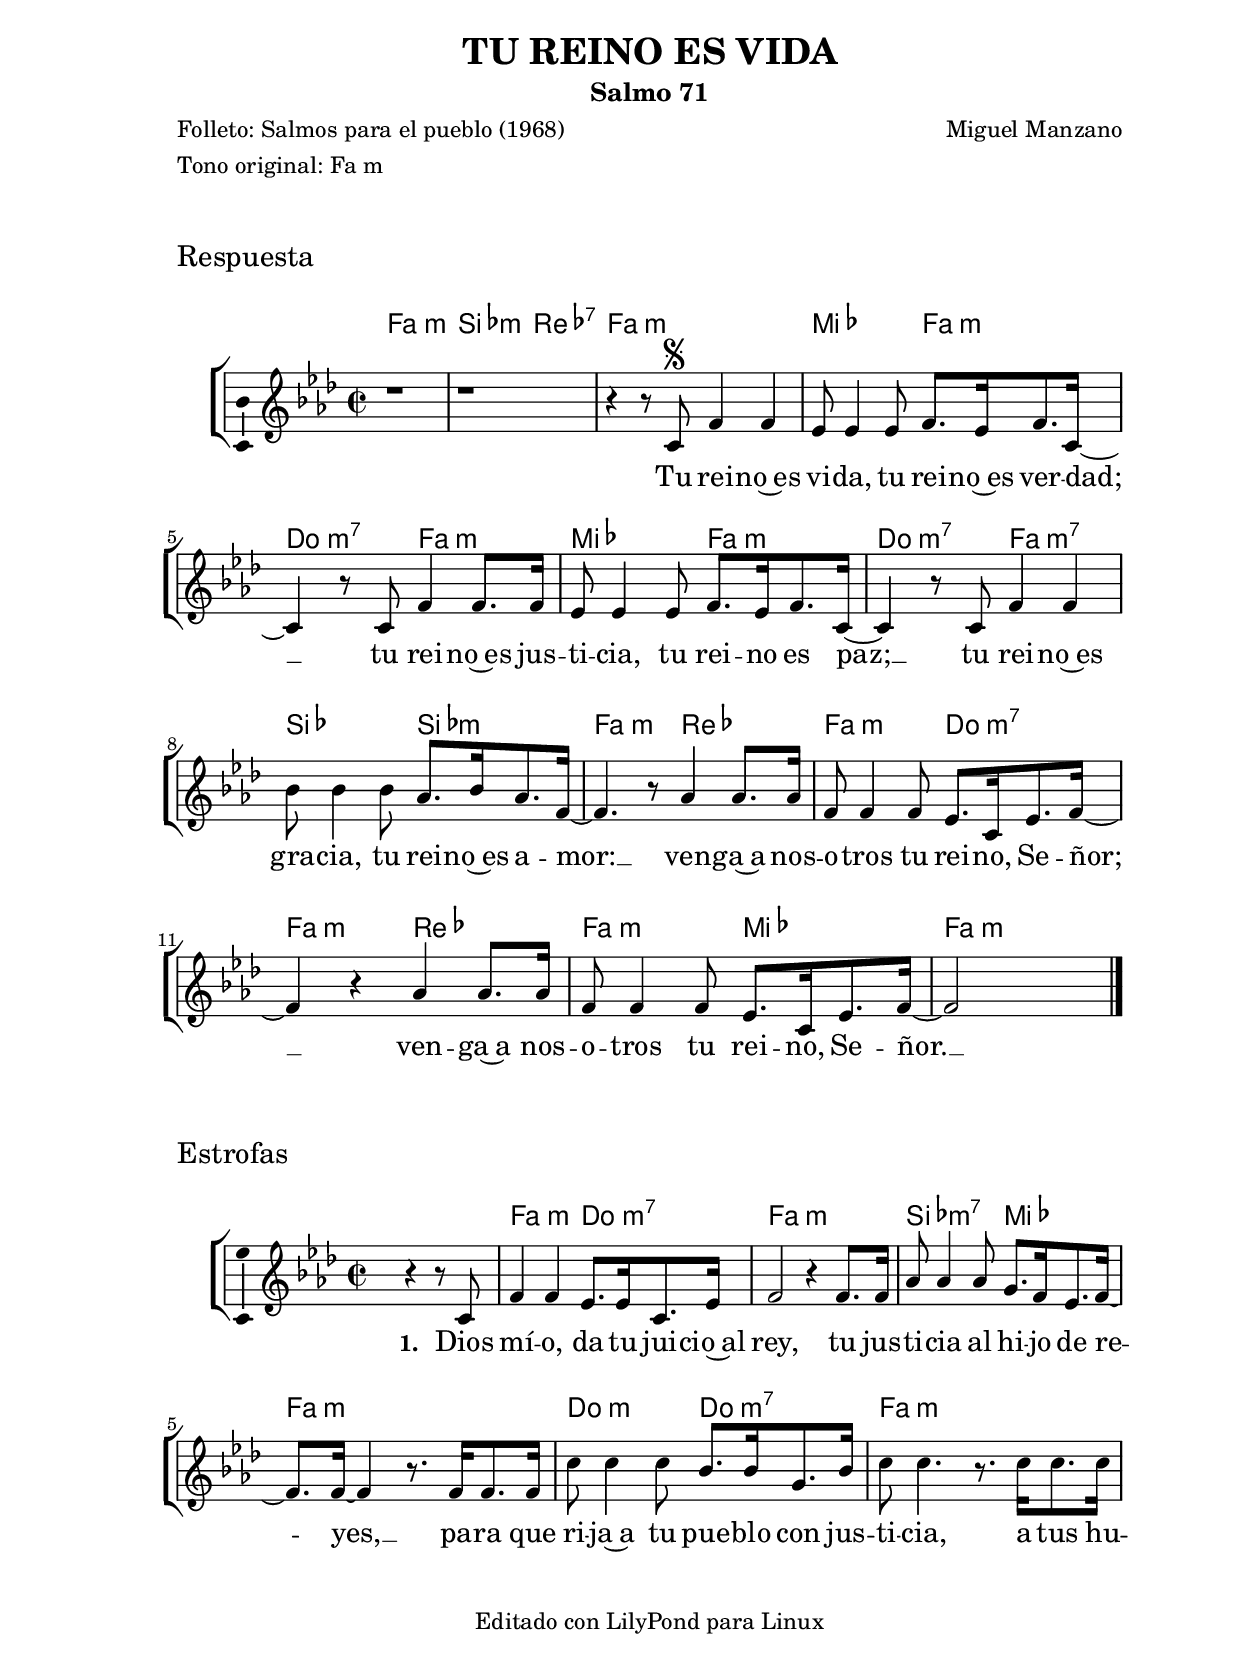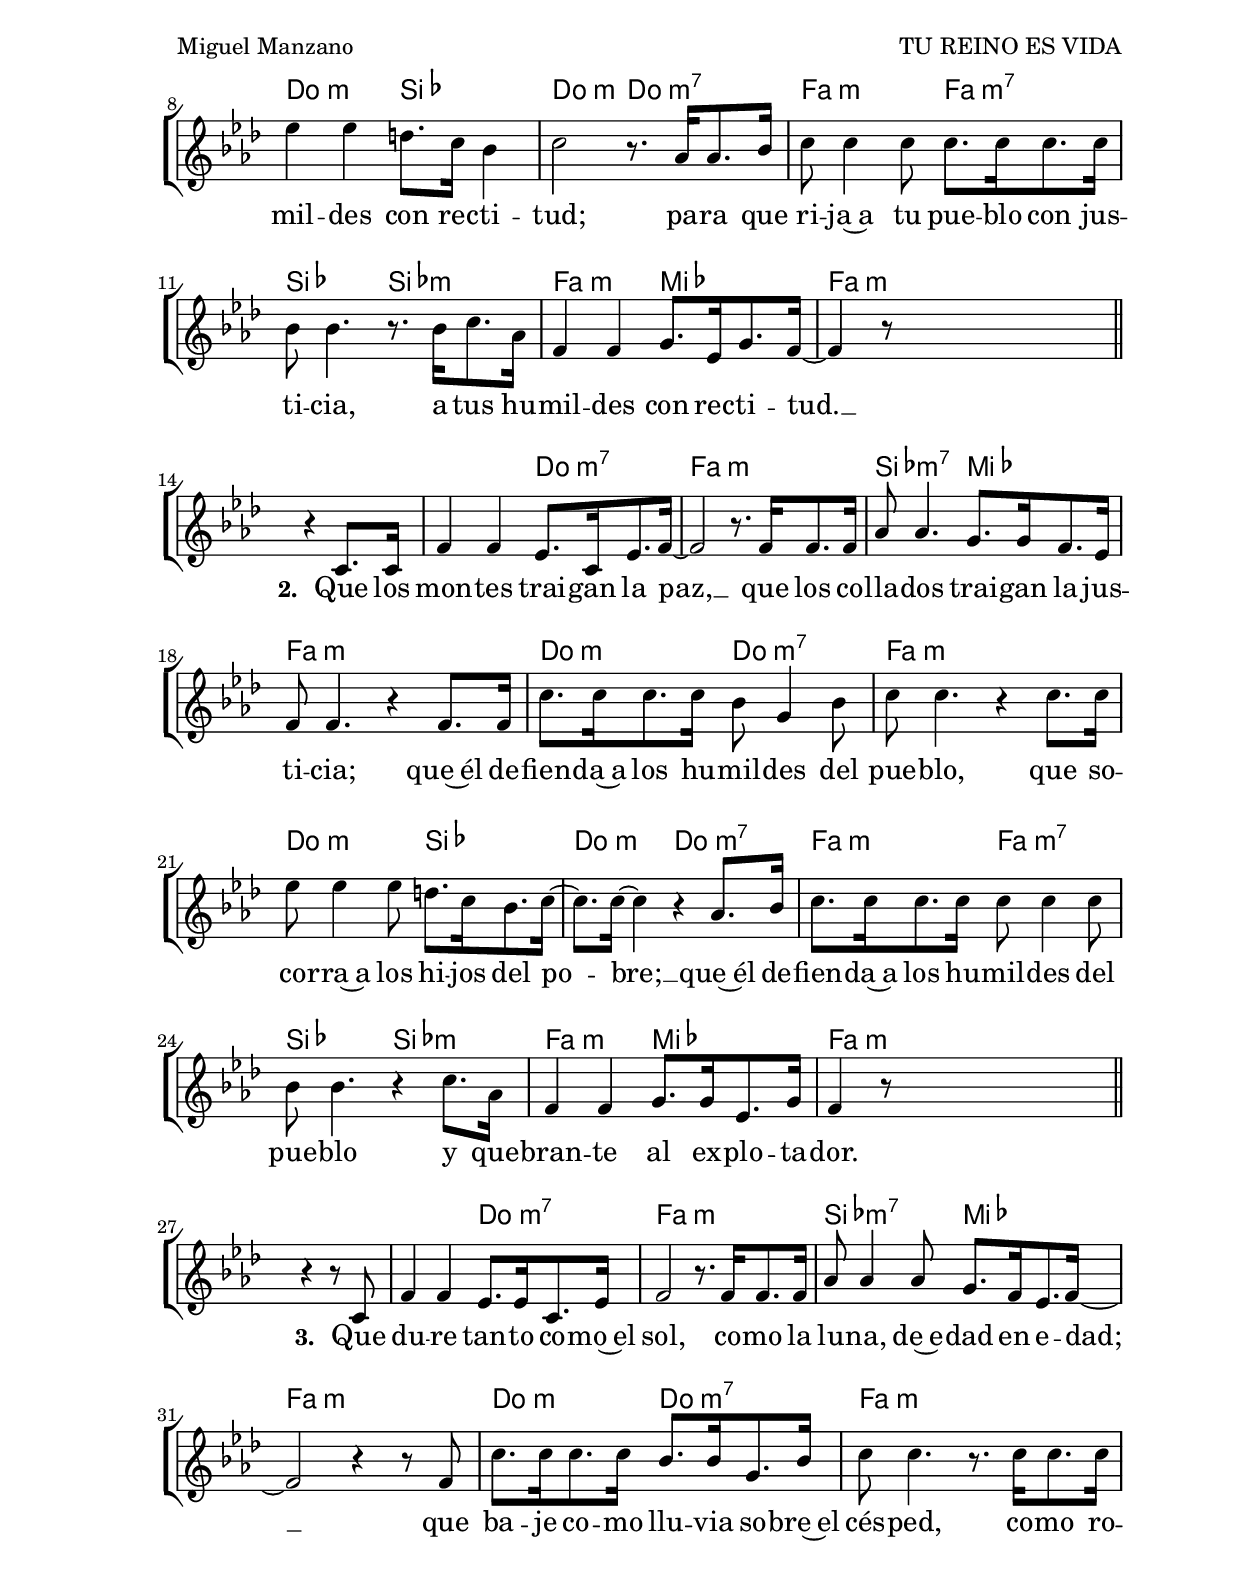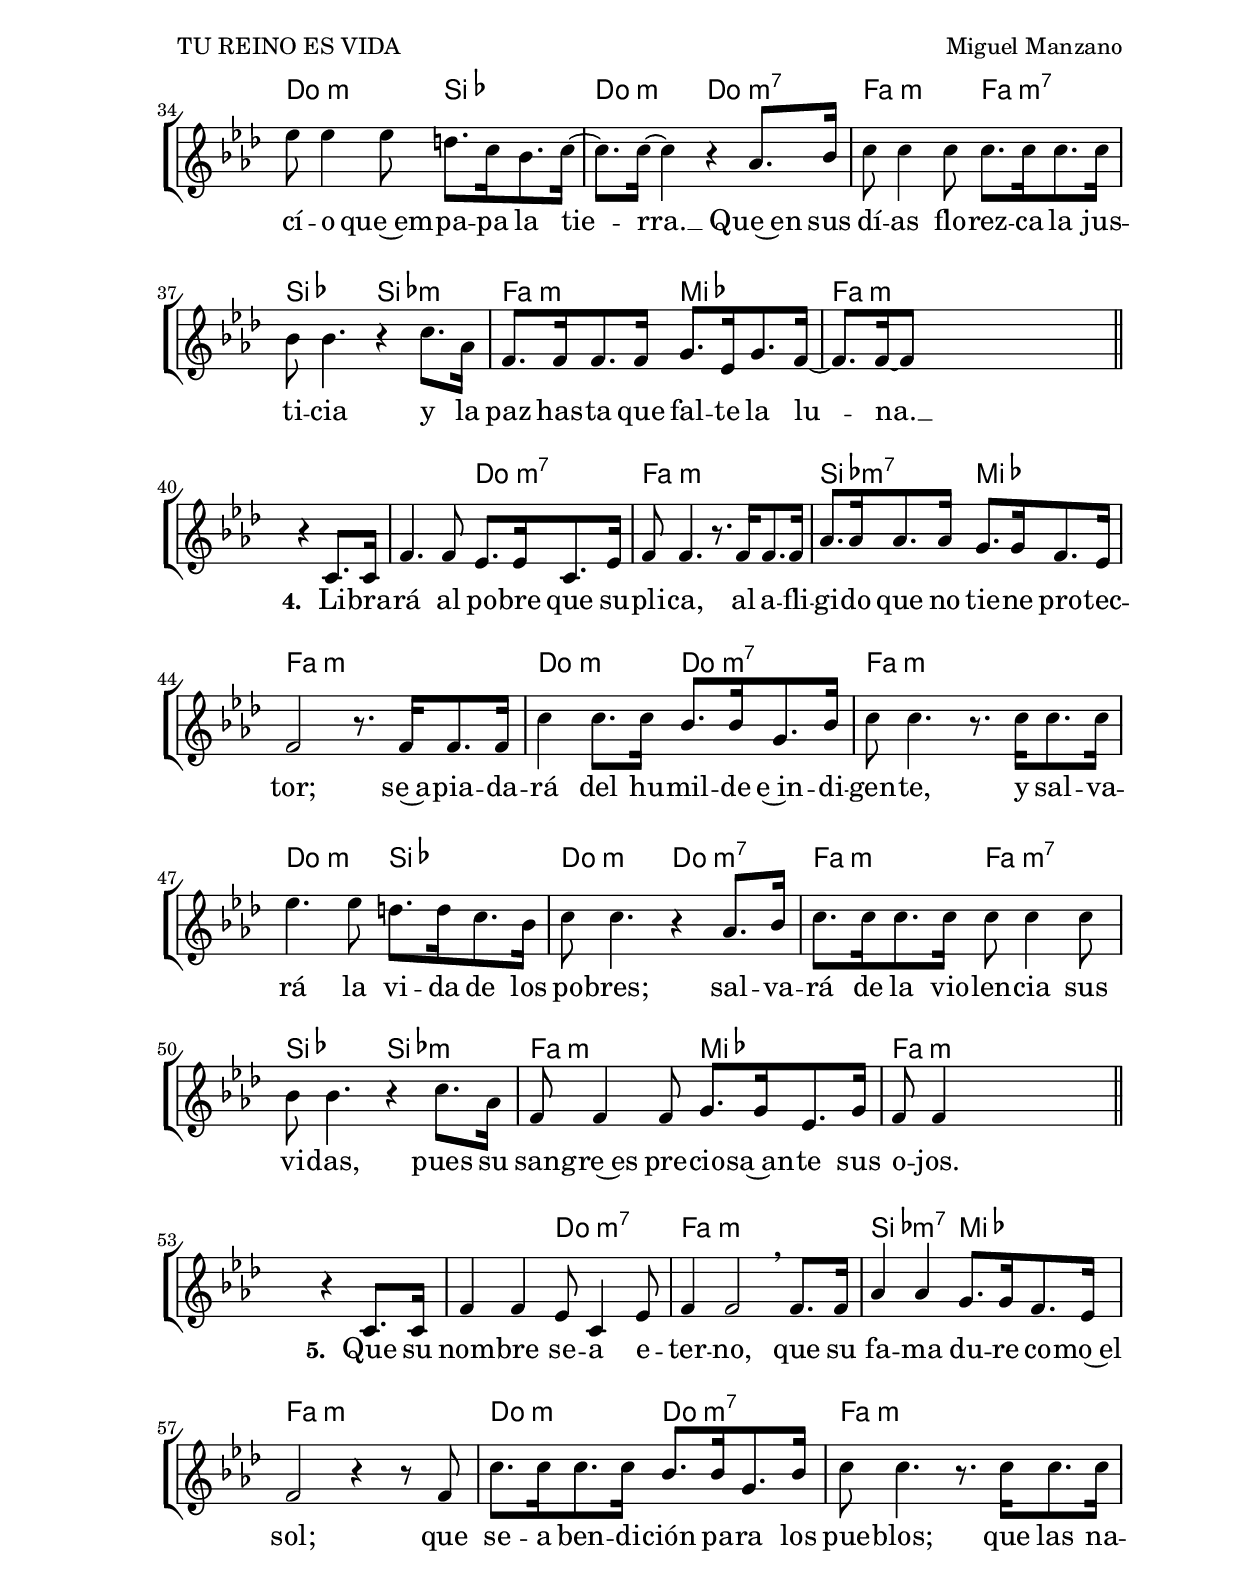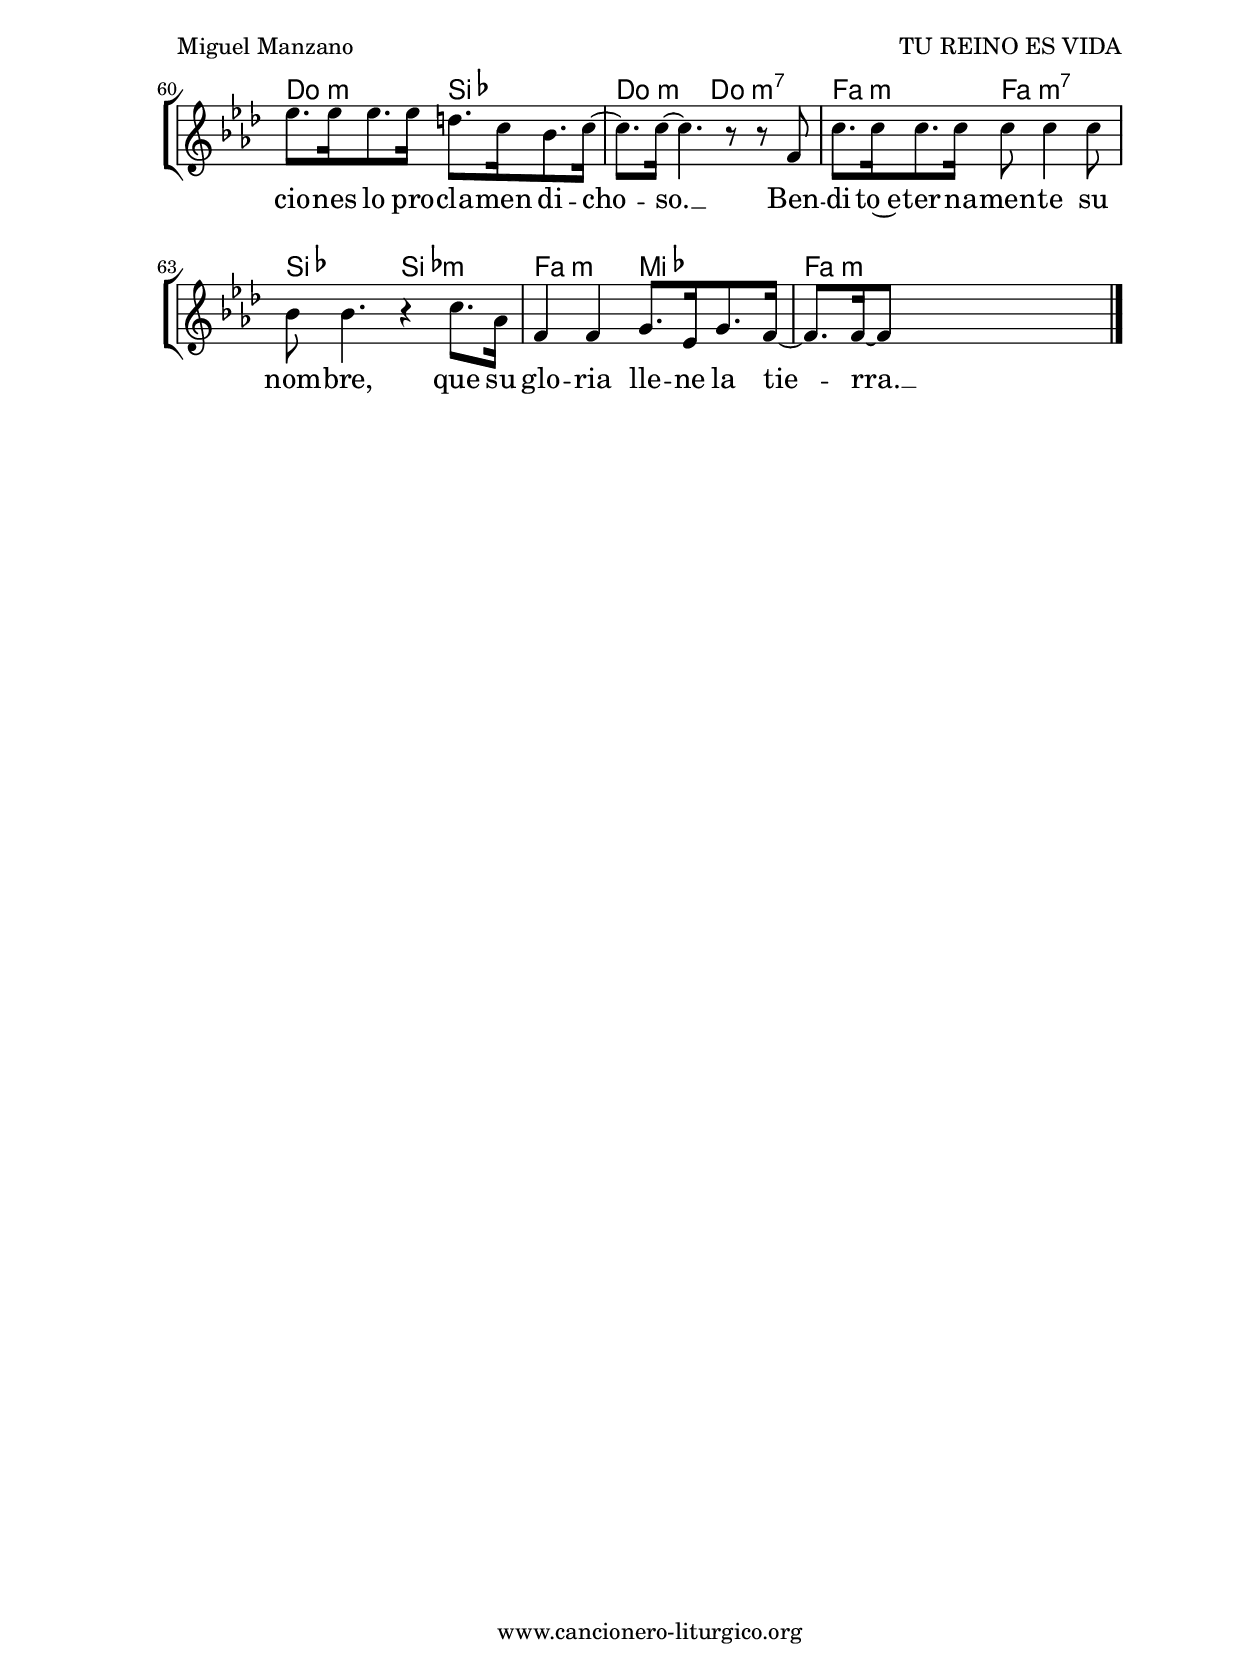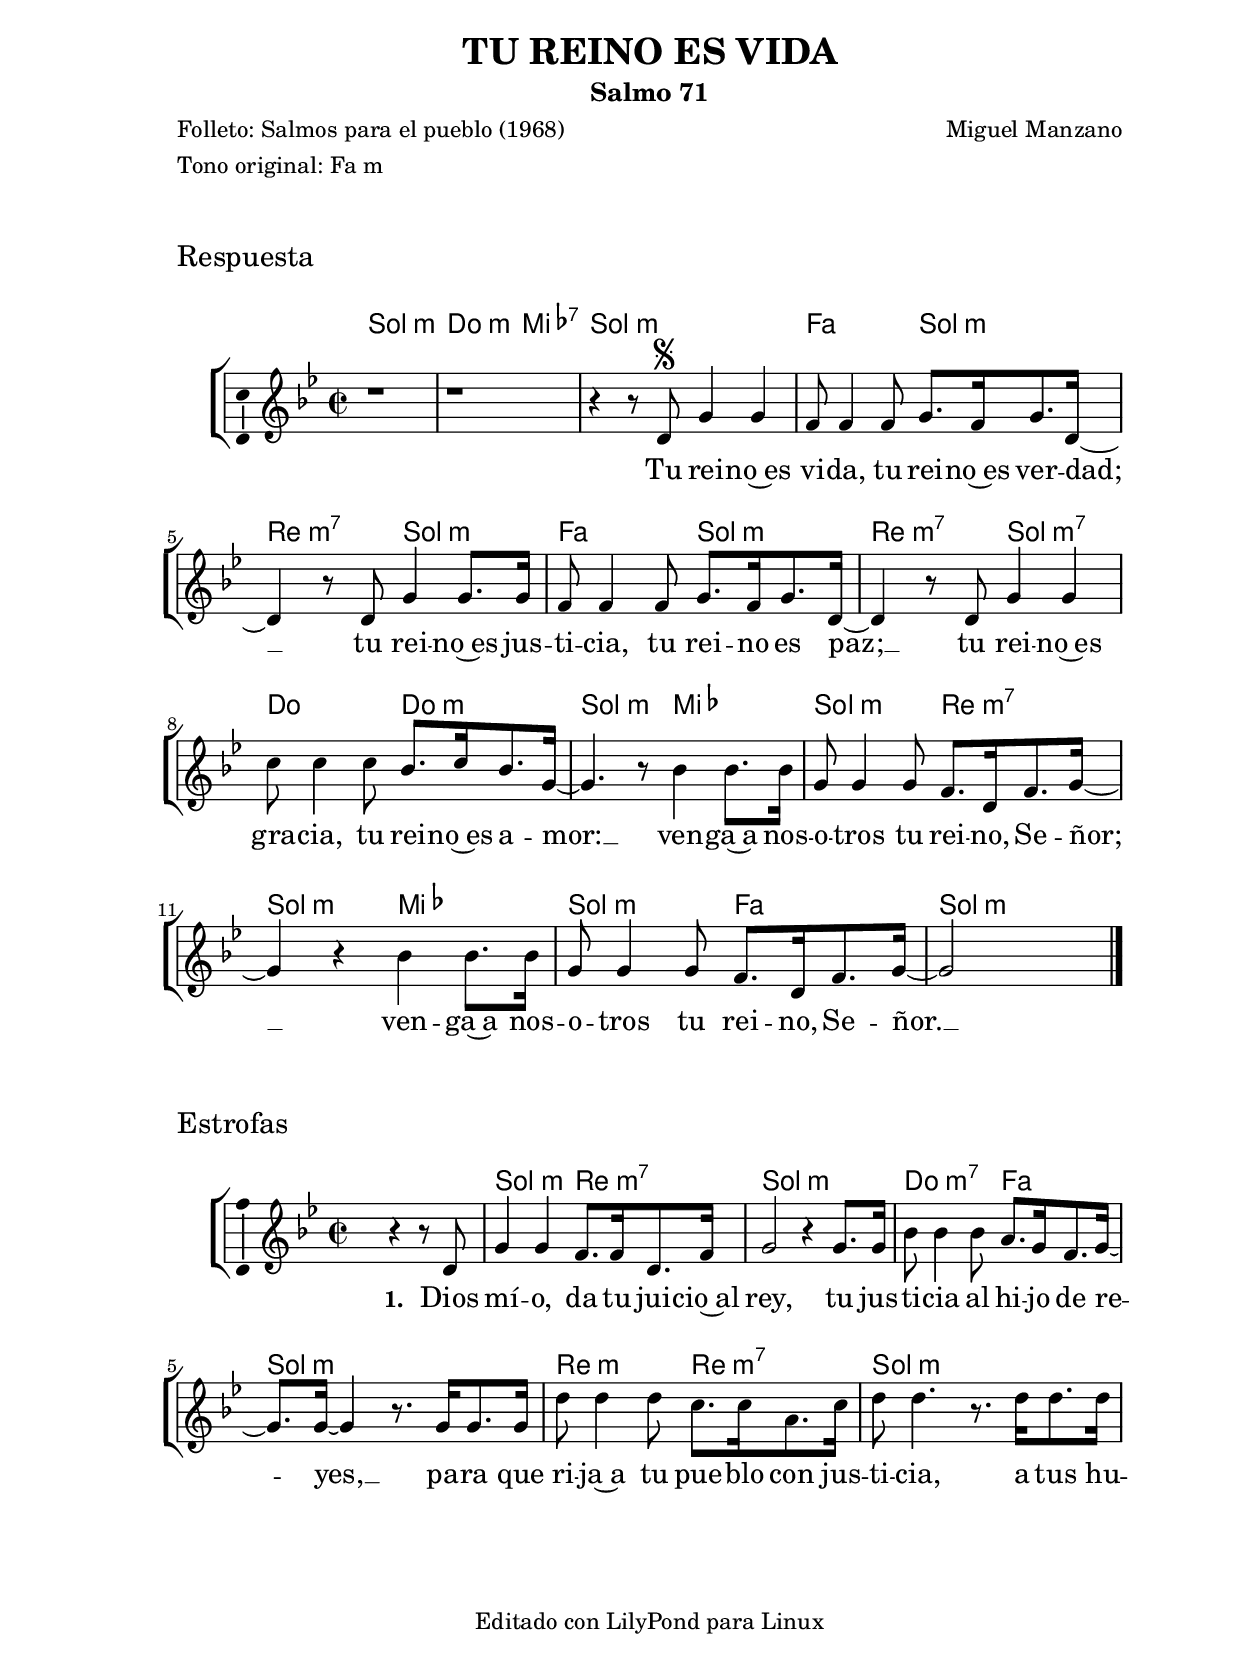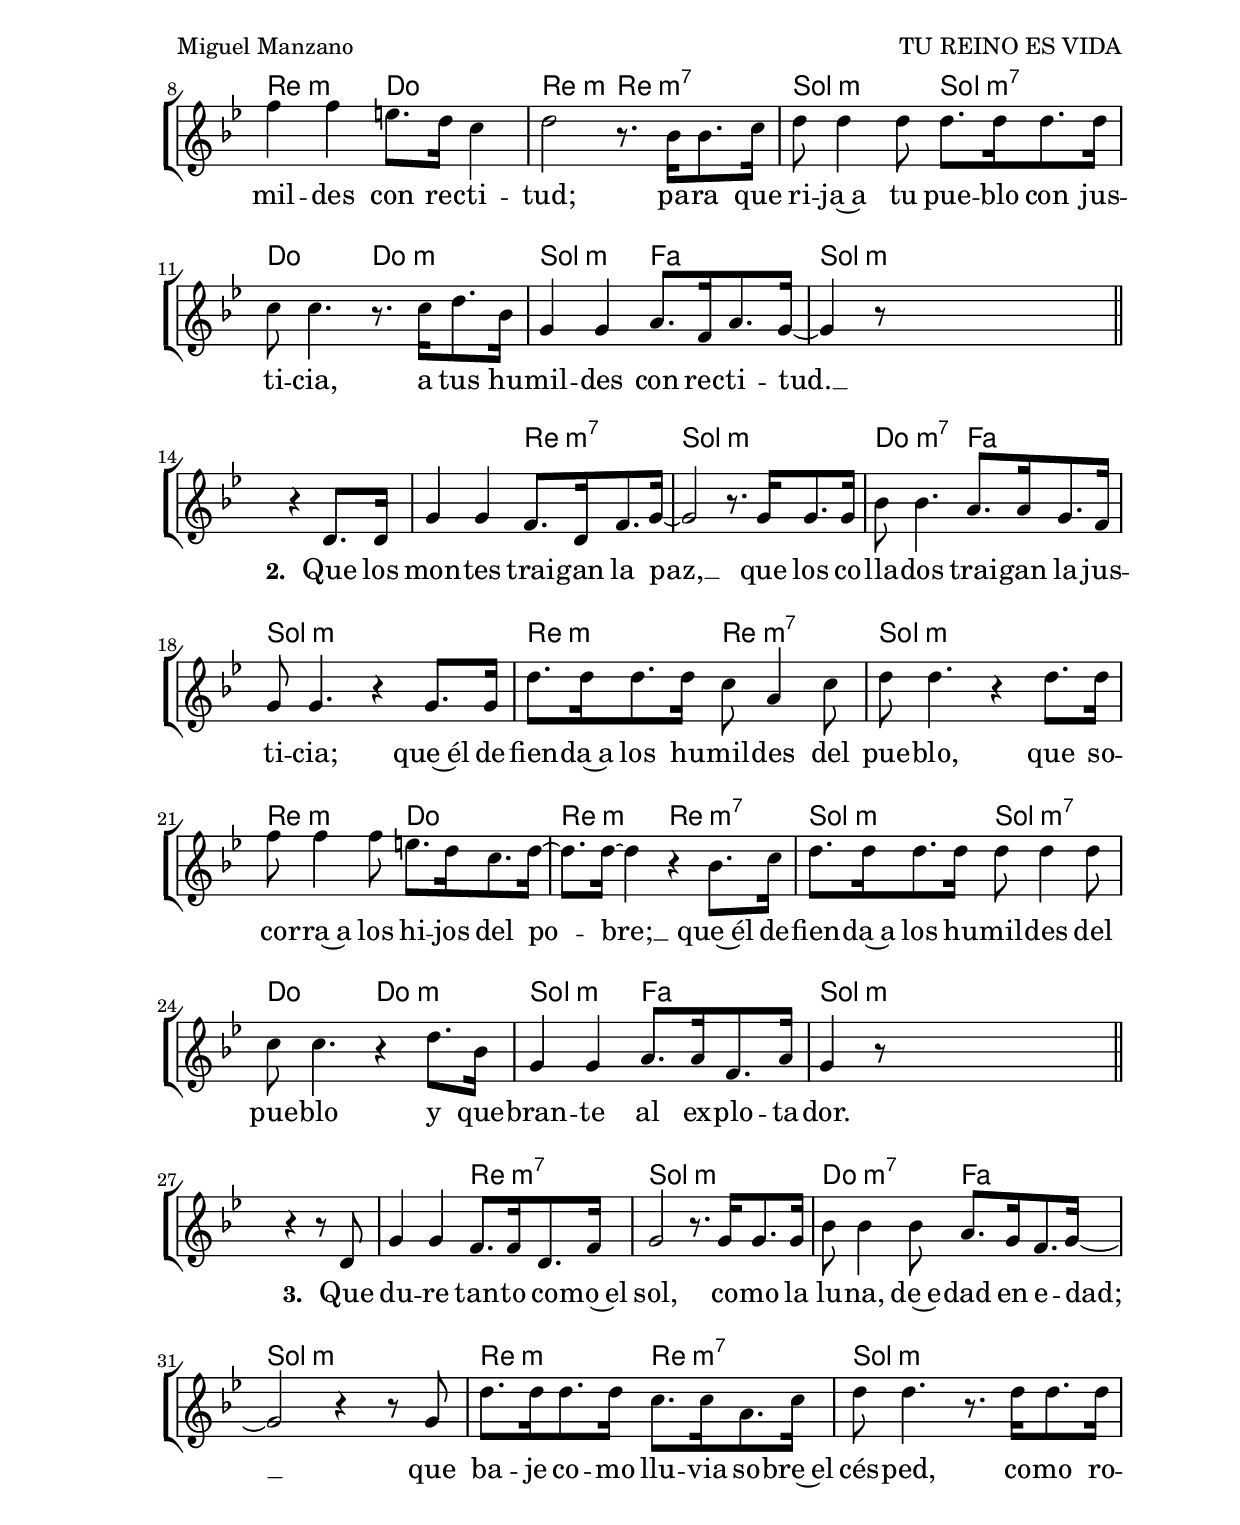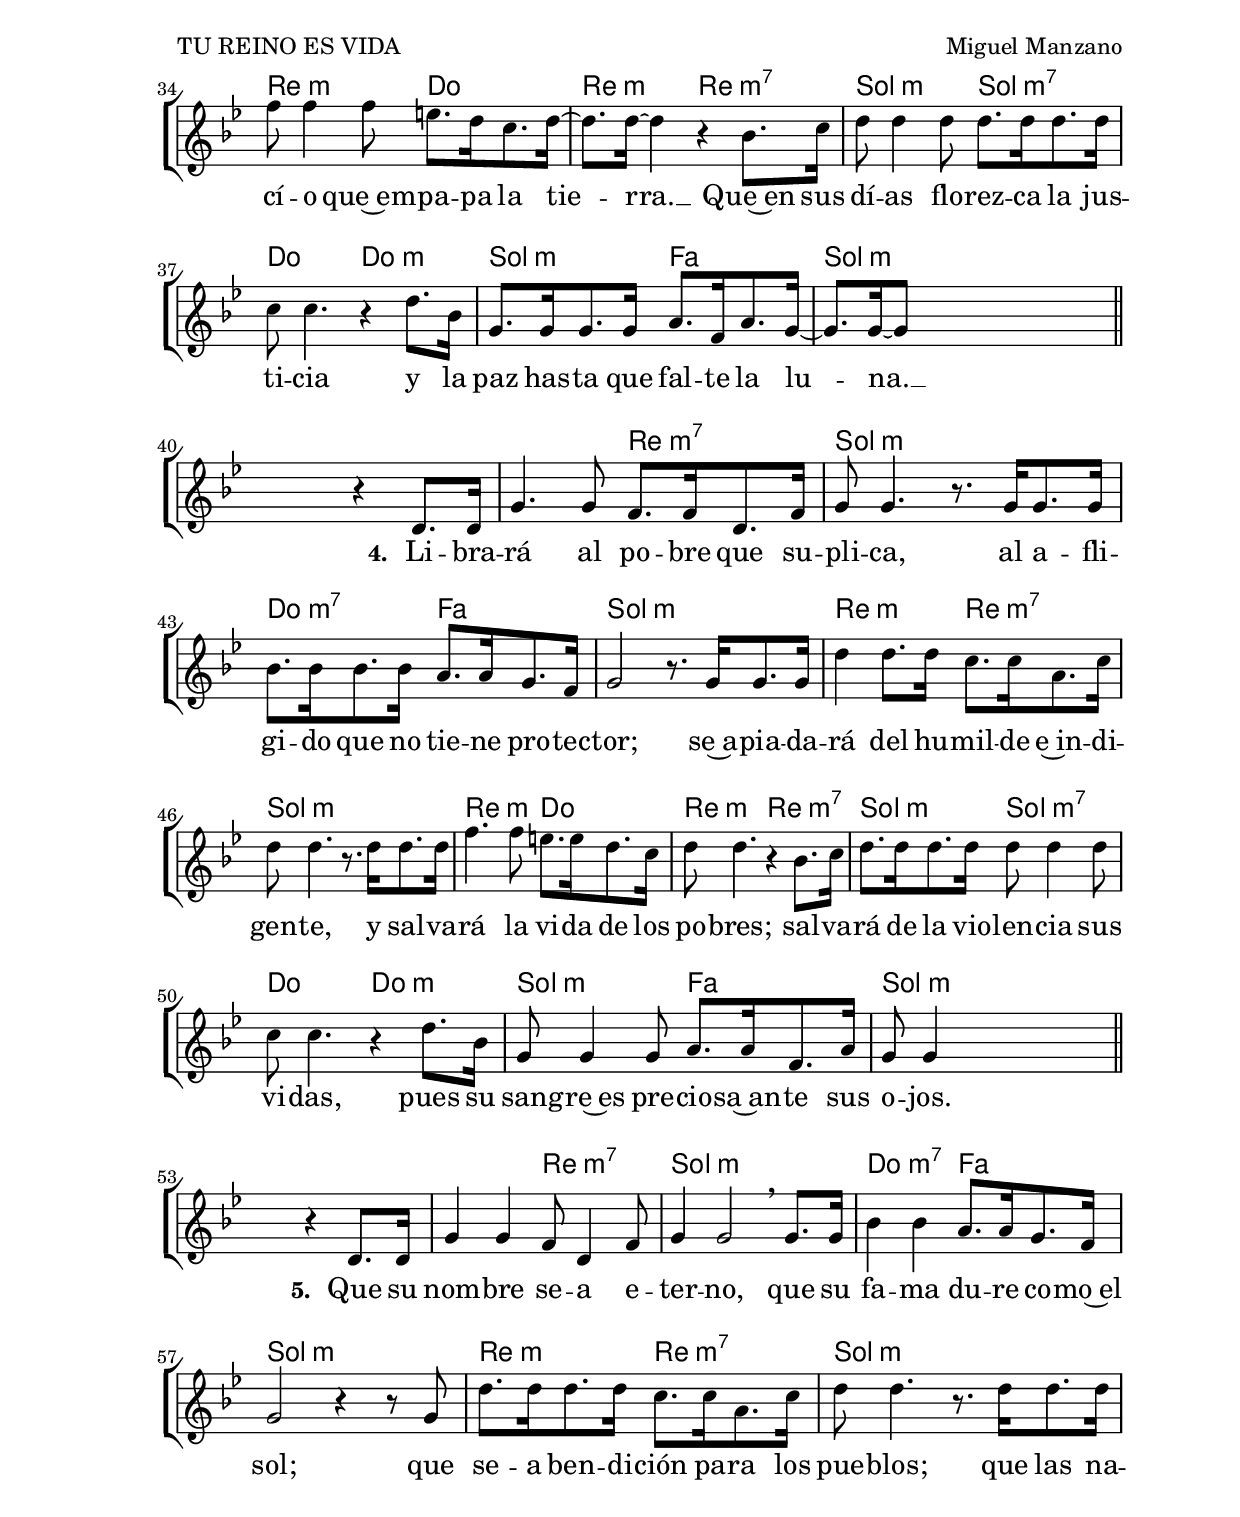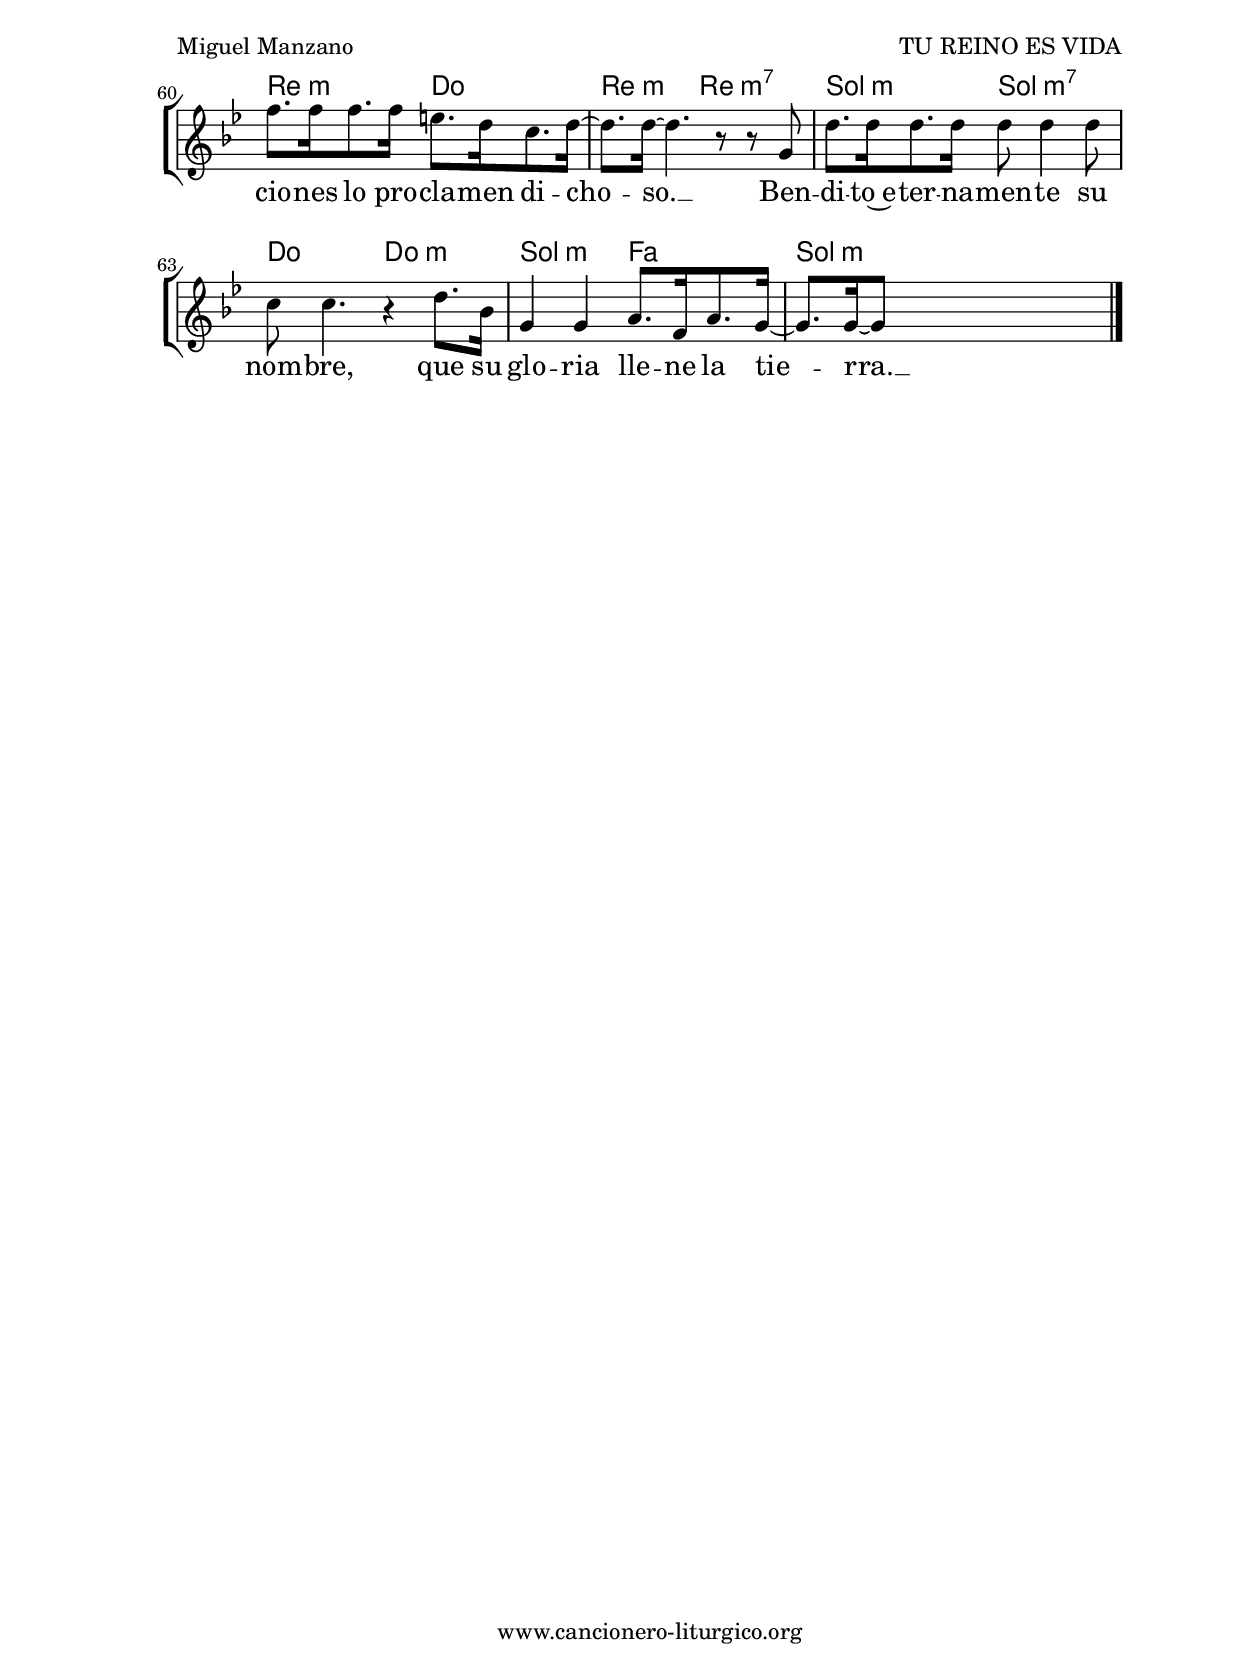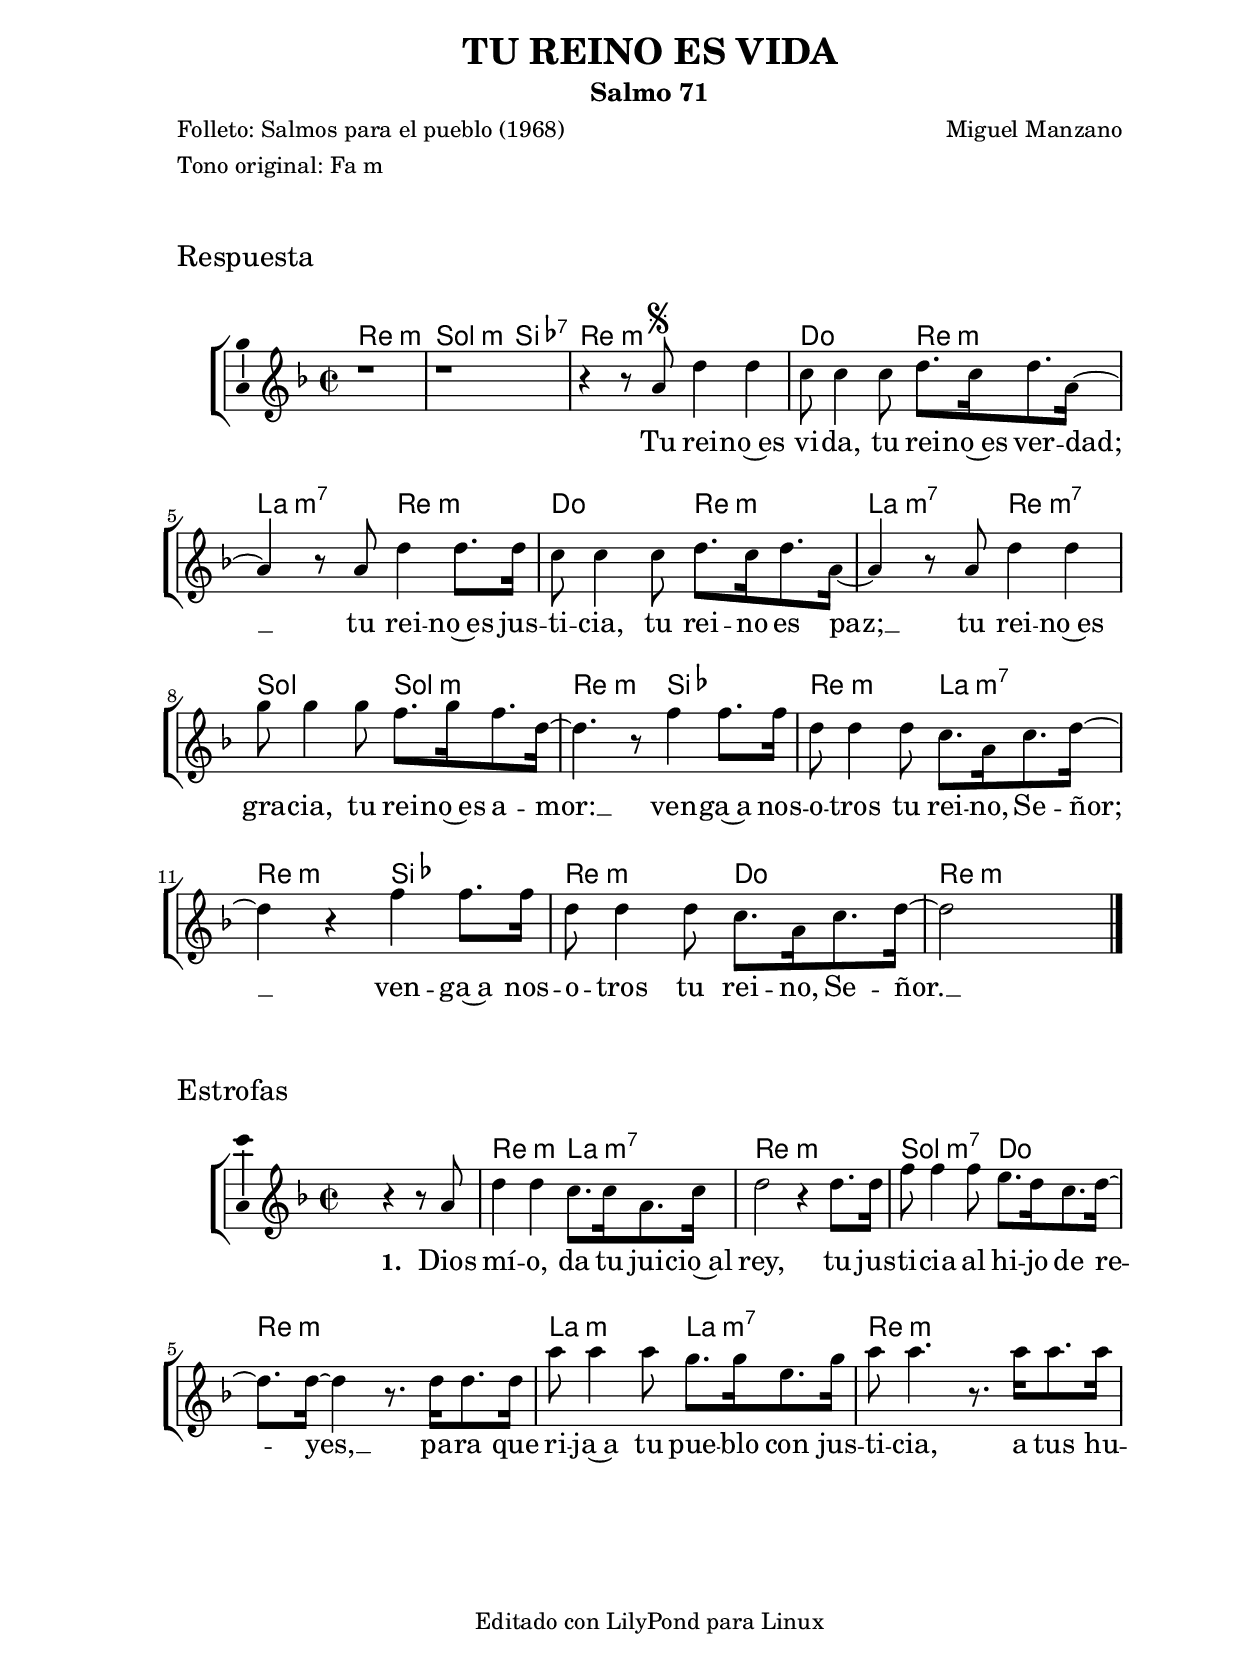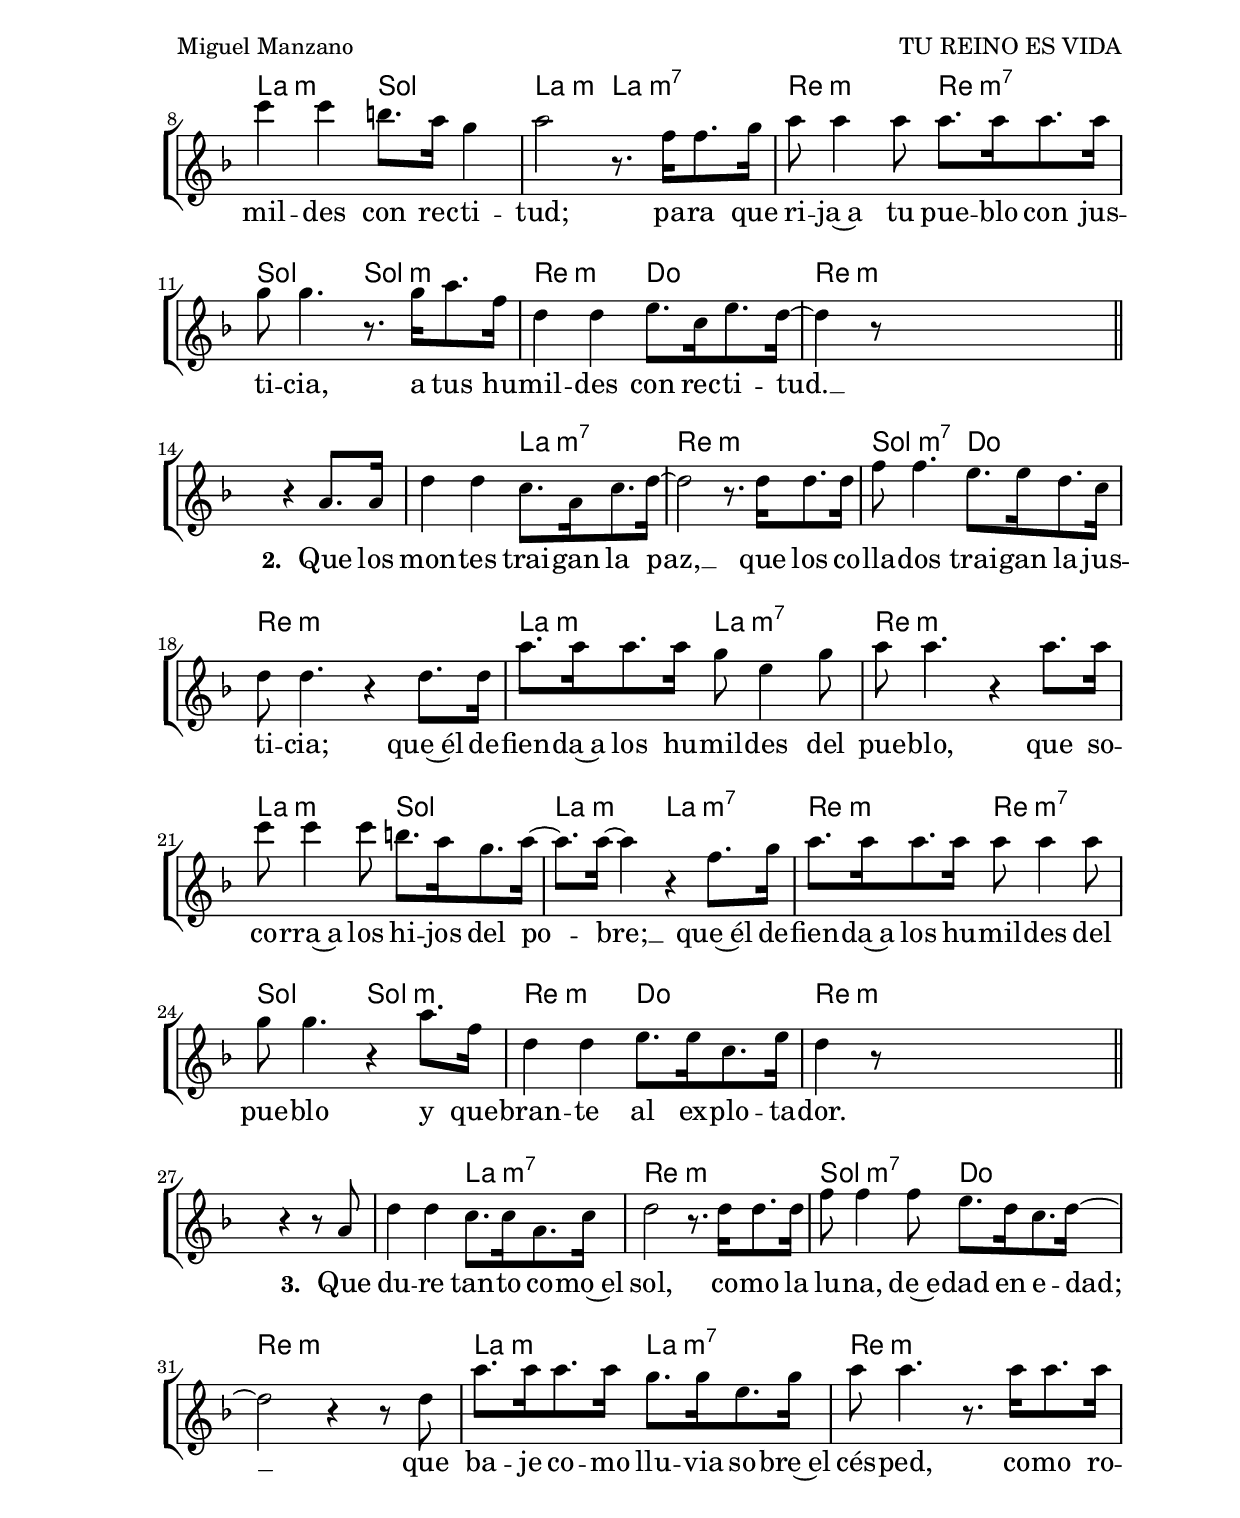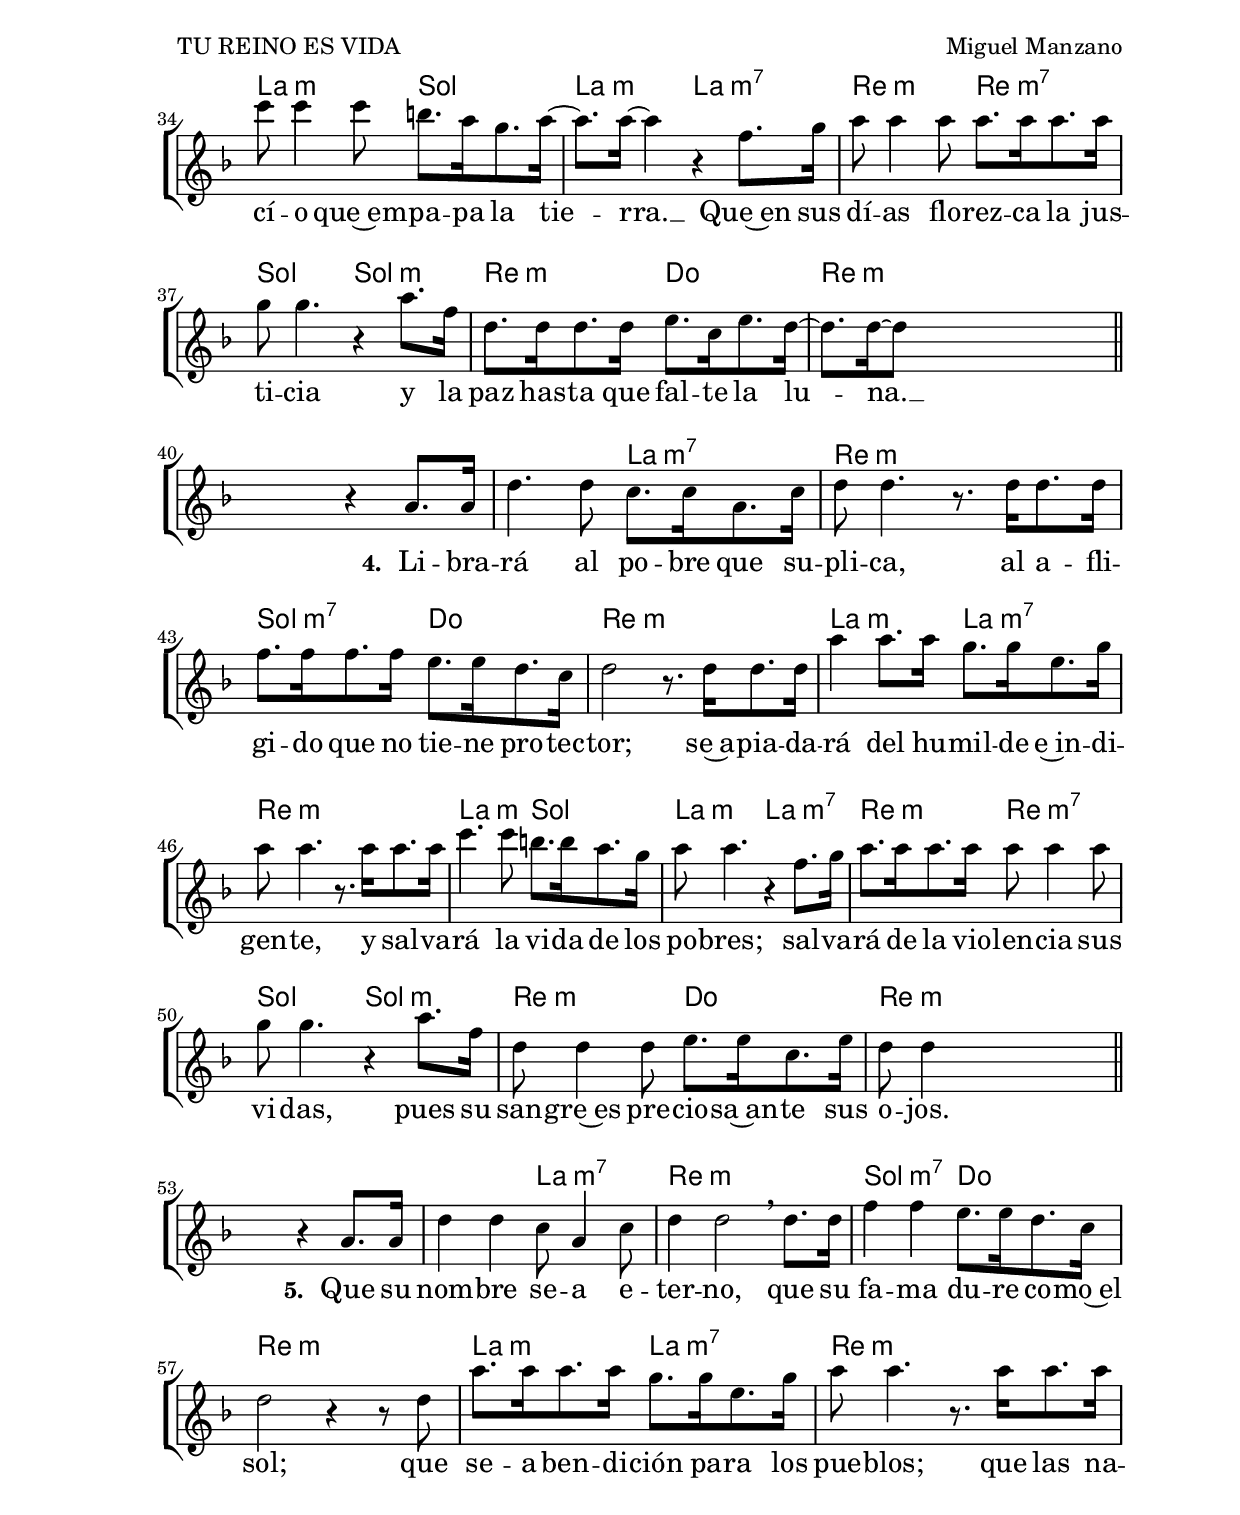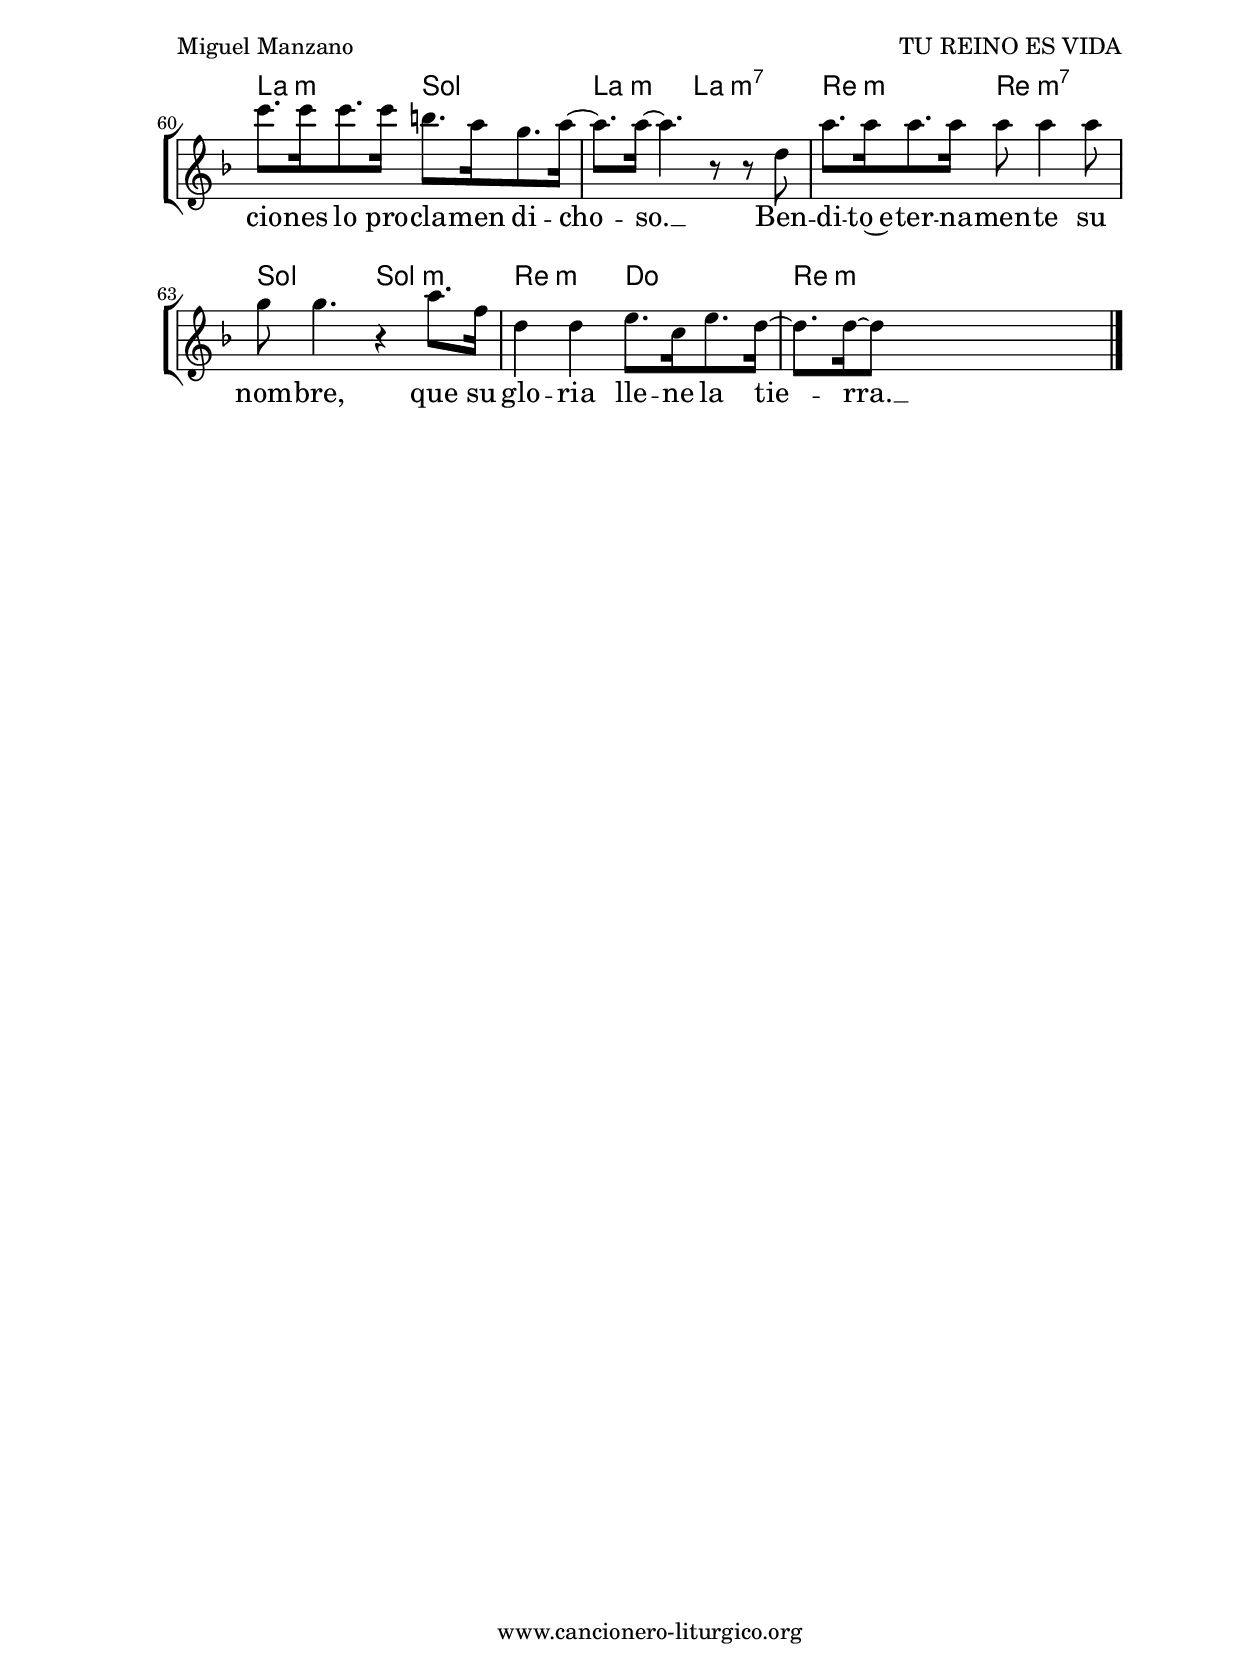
%
%para convertir .midi en .wav:
%timidity filename.midi -Ow -o finename.wav
%
%
%Para convertir de .wav a .mp3:
%lame -h -m j filename.wav
%
%
%para escuchar el midi:
%timidity nombrefichero.midi
%


%versión de lilypond para la que se ha escrito esta partitura:
\version "2.16.0"

	%Tamaño papel
	#(set-default-paper-size "a4")
	%Tamaño partitura
	#(set-global-staff-size 20)
	%No responde al pulsar sobre una nota
	#(ly:set-option 'point-and-click #f)

%parámetros del encabezamiento:
\header {
	title = "TU REINO ES VIDA"
	subtitle = "Salmo 71"
	composer = "Miguel Manzano"
	poet = "Folleto: Salmos para el pueblo (1968)"
	meter = "Tono original: Fa m"
	arranger = ""
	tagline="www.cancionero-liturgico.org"
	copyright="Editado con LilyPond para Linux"
	}

%parámetros asociados al papel:
\paper  {
	oddHeaderMarkup = \markup {\fill-line { \on-the-fly #not-first-page \fromproperty #'header:title \on-the-fly #not-first-page \fromproperty #'header:composer }}
	evenHeaderMarkup = \markup {\fill-line { \fromproperty #'header:composer \fromproperty #'header:title }}
	#(set-paper-size "a4")
	print-page-number = ##f
	first-page-number = 1
	print-first-page-number = ##f
	head-separation = 3.0 \cm
	top-margin = 2.0 \cm
	bottom-margin = 0.5\cm
	left-margin = 3.0 \cm
	line-width = 16.0 \cm 
	indent = 8\mm
	interscoreline = 2.\mm
	between-system-space = 15\mm
%	para que las partituras no llenen la hoja:
	ragged-bottom = ##t
%	idem para la última hoja:
	ragged-last-bottom = ##f
%	para que las partituras llenen el ancho del papel:
	ragged-last = ##f
	after-title-space = 2.5 \cm
%page-count=2
%system-count=8

	%Flexible Vertical Spacing
	markup-system-spacing =
	#'((basic-distance . 5) (minimum-distance . 3) (padding . 3))
	score-markup-spacing =
	#'((basic-distance . 15) (minimum-distance . 10) (padding . 3))
%	score-system-spacing =
%	#'((basic-distance . 15) (minimum-distance . 10) (padding . 5))
	system-system-spacing =
	#'((basic-distance . 5) (minimum-distance . 3) (padding . 3))
	markup-markup-spacing =
	#'((basic-distance . 20) (minimum-distance . 15) (padding . 3))
	last-bottom-spacing =
	#'((basic-distance . 5) (minimum-distance . 5) (padding . 3))
%	top-system-spacing =
%	#'((basic-distance . 10) (minimum-distance . 5) (padding . 3))
%	top-markup-spacing =
%	#'((basic-distance . 15) (minimum-distance . 10) (padding . 3))

	}


%parámetros que afectan a toda la partitura:
global =  {
	%clave de sol (G):
	\clef G
	%armadura:
%	\transpose f e
	\key f \minor
	\tempo 4=100
	\set Score.tempoHideNote = ##t
	}


%%%%%%%%%%%%%%%%%%%%%%%%%%%%%%%%%%%%%%%%%%%%%%%%%%%%%%%
%%%%%%%%%%%%%%%%%%%%%%%%%%%%%%%%%%%%%%%%%%%%%%%%%%%%%%%
%%%%%%%%%%%%%%%%%%%%%%%%%%%%%%%%%%%%%%%%%%%%%%%%%%%%%%%


acordesrespuno = {
	\italianChords
	\chordmode {
%	\transpose f e
{

f1:m bes2:m des:7
f1:m ees2 f:m c:m7 f:m ees f:m c:m7 f:m7 bes bes:m f:m des f:m c:m7 f:m des f:m ees f:m s2

}
}
}

melodiarespuno = 
%	\transpose f e
{
	\relative c'{

\time 2/2

r1
r1
r4 r8 c8^\segno f4 f4
ees8 ees4 ees8 f8. ees16 f8. c16~
c4 r8 c8 f4 f8. f16
ees8 ees4 ees8 f8. ees16 f8. c16~
c4 r8 c8 f4 f4
bes8 bes4 bes8 aes8. bes16 aes8. f16~
f4. r8 aes4 aes8. aes16
f8 f4 f8 ees8. c16 ees8. f16~
f4 r4 aes4 aes8. aes16
f8 f4 f8 ees8. c16 ees8. f16~
f2 s2

\bar "|."
}
}


textorespuno = \lyricmode {

Tu rei -- no~es vi -- da, tu rei -- no~es ver -- dad; __
tu rei -- no~es jus -- ti -- cia, tu rei -- no es paz; __
tu rei -- no~es gra -- cia, tu rei -- no~es a -- mor: __
ven -- ga~a nos -- o -- tros tu rei -- no, Se -- ñor; __
ven -- ga~a nos -- o -- tros tu rei -- no, Se -- ñor. __

	}

acordesrespunoStaff = \context ChordNames = acordesrespunoStaff <<
	\set chordChanges = ##t
	\acordesrespuno
	>>


vozrespunoStaff = \context Voice = vozrespunoStaff
\with {\consists "Ambitus_engraver"}
<<
%	\set Staff.instrumentName = ""
%	\set Staff.shortInstrumentName = ""
%	\set Staff.midiInstrument = #"clarinet"
%	\set Staff.midiInstrument = #"cello"
%	\set Staff.midiInstrument = #"flute"
	\set Staff.midiInstrument = #"electric guitar (jazz)"
%	\set Staff.midiInstrument = #"english horn"
%	\set Staff.midiInstrument = #"violin"
%	\set Staff.midiInstrument = #"glockenspiel"
	\set Staff.midiMinimumVolume = #0.7
	\set Staff.midiMaximumVolume = #0.9
	\global
	\melodiarespuno
	>>

textorespunoStaff = \context Lyrics = textorespunoStaff <<
	\lyricsto vozrespunoStaff \textorespuno
	>>


%%%%%%%%%%%%%%%%%%%%%%%%%%%%%%%%%%%%%%%%%%%%%%%%%%%%%%%
%%%%%%%%%%%%%%%%%%%%%%%%%%%%%%%%%%%%%%%%%%%%%%%%%%%%%%%
%%%%%%%%%%%%%%%%%%%%%%%%%%%%%%%%%%%%%%%%%%%%%%%%%%%%%%%


acordesrespest = {
	\italianChords
	\chordmode {
%	\transpose f e
{

s2 s2 f:m c:m7 f:m s bes:m7 ees f:m s c:m c:m7 f:m s c:m bes c:m c:m7 f:m f:m7 bes bes:m f:m ees f:m s

s2 s2 f:m c:m7 f:m s bes:m7 ees f:m s c:m c:m7 f:m s c:m bes c:m c:m7 f:m f:m7 bes bes:m f:m ees
%errata ees:m
f:m s

s2 s2 f:m c:m7 f:m s bes:m7 ees f:m s c:m c:m7 f:m s c:m bes c:m c:m7 f:m f:m7 bes bes:m f:m ees f:m s

s2 s2 f:m c:m7 f:m s bes:m7 ees f:m s c:m c:m7 f:m s c:m bes c:m c:m7 f:m f:m7 bes bes:m f:m ees f:m s

s2 s2 f:m c:m7 f:m s bes:m7 ees f:m s c:m c:m7 f:m s c:m bes c:m c:m7 f:m f:m7 bes bes:m f:m ees f:m s

}
}
}

melodiarespest = 
%	\transpose f e
{
	\relative c'{

\time 2/2

s2 r4 r8 c8
f4 f4 ees8. ees16 c8. ees16
f2 r4 f8. f16
aes8 aes4 aes8 g8. f16 ees8. f16~
f8. f16~f4 r8. f16 f8. f16
c'8 c4 c8 bes8. bes16 g8. bes16
c8 c4. r8. c16 c8. c16
ees4 ees d8. c16 bes4
c2 r8. aes16 aes8. bes16
c8 c4 c8 c8. c16 c8. c16
bes8 bes4. r8. bes16 c8. aes16
f4 f g8. ees16 g8. f16~
f4 r8 s8 s2

\bar "||"
\break

s2 r4 c8. c16
f4 f4 ees8. c16 ees8. f16~
f2 r8. f16 f8. f16
aes8 aes4. g8. g16 f8. ees16
f8 f4. r4 f8. f16
c'8. c16 c8. c16 bes8 g4 bes8
c8 c4. r4 c8. c16
ees8 ees4 ees8 d8. c16 bes8. c16~
c8. c16~c4 r4 aes8. bes16
c8. c16 c8. c16 c8 c4 c8
bes8 bes4. r4 c8. aes16
f4 f g8. g16 ees8. g16
f4 r8 s8 s2

\bar "||"
\break

s2 r4 r8 c8
f4 f4 ees8. ees16 c8. ees16
f2 r8. f16 f8. f16
aes8 aes4 aes8 g8. f16 ees8. f16~
f2 r4 r8 f8
c'8. c16 c8. c16 bes8. bes16 g8. bes16
c8 c4. r8. c16 c8. c16
ees8 ees4 ees8 d8. c16 bes8. c16~
c8. c16~c4 r4 aes8. bes16
c8 c4 c8 c8. c16 c8. c16
bes8 bes4. r4 c8. aes16
f8. f16 f8. f16 g8. ees16 g8. f16~
f8. f16~f8 s8 s2

\bar "||"
\break

s2 r4 c8. c16
f4. f8 ees8. es16 c8. ees16
f8 f4. r8. f16 f8. f16
aes8. aes16 aes8. aes16 g8. g16 f8. ees16
f2 r8. f16 f8. f16
c'4 c8. c16 bes8. bes16 g8. bes16
c8 c4. r8. c16 c8. c16
ees4. ees8 d8. d16 c8. bes16
c8 c4. r4 aes8. bes16
c8. c16 c8. c16 c8 c4 c8
bes8 bes4. r4 c8. aes16
f8 f4 f8 g8. g16 ees8. g16
f8 f4 s8 s2

\bar "||"
\break

s2 r4 c8. c16
f4 f ees8 c4 ees8
f4 f2 \breathe f8. f16
aes4 aes g8. g16 f8. ees16
f2 r4 r8 f8
c'8. c16 c8. c16 bes8. bes16 g8. bes16
c8 c4. r8. c16 c8. c16
ees8. ees16 ees8. ees16 d8. c16 bes8. c16~
c8. c16~c4. r8 r8 f,8
c'8. c16 c8. c16 c8 c4 c8
bes8 bes4. r4 c8. aes16
f4 f g8. ees16 g8. f16~
f8. f16~f8 s8 s2

\bar "|."
}
}


textorespest = \lyricmode {

\set stanza =#"1. " Dios mí -- o, da tu jui -- cio~al rey, 
tu jus -- ti -- cia al hi -- jo de re -- yes, __
pa -- ra que ri -- ja~a tu pue -- blo con jus -- ti -- cia, 
a tus hu -- mil -- des con rec -- ti -- tud; 
pa -- ra que ri -- ja~a tu pue -- blo con jus -- ti -- cia, 
a tus hu -- mil -- des con rec -- ti -- tud. __

\set stanza =#"2. " Que los mon -- tes trai -- gan la paz, __
que los co -- lla -- dos trai -- gan la jus -- ti -- cia;
que~él de -- fien -- da~a los hu -- mil -- des del pue -- blo,
que so -- co -- rra~a los hi -- jos del po -- bre; __
que~él de -- fien -- da~a los hu -- mil -- des del pue -- blo
y que -- bran -- te al ex -- plo -- ta -- dor.

\set stanza =#"3. " Que du -- re tan -- to co -- mo~el sol,
co -- mo la lu -- na, de~e -- dad en e -- dad; __
que ba -- je co -- mo llu -- via so -- bre~el cés -- ped,
co -- mo ro -- cí -- o que~em -- pa -- pa la tie -- rra. __
Que~en sus dí -- as flo -- rez -- ca la jus -- ti -- cia
y la paz has -- ta que fal -- te la lu -- na. __

\set stanza =#"4. " Li -- bra -- rá al po -- bre que su -- pli -- ca,
al a -- fli -- gi -- do que no tie -- ne pro -- tec -- tor;
se~a -- pia -- da -- rá del hu -- mil -- de e~in -- di -- gen -- te,
y sal -- va -- rá la vi -- da de los po -- bres;
sal -- va -- rá de la vio -- len -- cia sus vi -- das,
pues su san -- gre~es pre -- cio -- sa~an -- te sus o -- jos.

\set stanza =#"5. " Que su nom -- bre se -- a e -- ter -- no,
que su fa -- ma du -- re co -- mo~el sol;
que se -- a ben -- di -- ción pa -- ra los pue -- blos;
que las na -- cio -- nes lo pro -- cla -- men di -- cho -- so. __
Ben -- di -- to~e -- ter -- na -- men -- te su nom -- bre,
que su glo -- ria lle -- ne la tie -- rra. __

	}

acordesrespestStaff = \context ChordNames = acordesrespestStaff <<
	\set chordChanges = ##t
	\acordesrespest
	>>


vozrespestStaff = \context Voice = vozrespestStaff
\with {\consists "Ambitus_engraver"}
<<
%	\set Staff.instrumentName = ""
%	\set Staff.shortInstrumentName = ""
%	\set Staff.midiInstrument = #"clarinet"
%	\set Staff.midiInstrument = #"cello"
%	\set Staff.midiInstrument = #"flute"
	\set Staff.midiInstrument = #"electric guitar (jazz)"
%	\set Staff.midiInstrument = #"english horn"
%	\set Staff.midiInstrument = #"violin"
%	\set Staff.midiInstrument = #"glockenspiel"
	\set Staff.midiMinimumVolume = #0.7
	\set Staff.midiMaximumVolume = #0.9
	\global
	\melodiarespest
	>>

textorespestStaff = \context Lyrics = textorespestStaff <<
	\lyricsto vozrespestStaff \textorespest
	>>


%%%%%%%%%%%%%%%%%%%%%%%%%%%%%%%%%%%%%%%%%%%%%%%%%%%%%%%
%%%%%%%%%%%%%%%%%%%%%%%%%%%%%%%%%%%%%%%%%%%%%%%%%%%%%%%
%%%%%%%%%%%%%%%%%%%%%%%%%%%%%%%%%%%%%%%%%%%%%%%%%%%%%%%


\book {
	\score {
		\context ChoirStaff {
			\override StaffGroup.SystemStartBracket #'collapse-height = #1
			\override Score.SystemStartBar #'collapse-height = #1
			<<
			\acordesrespunoStaff
			\vozrespunoStaff
			\textorespunoStaff
			>>
			}
		\layout {
	    		\context {
				\Lyrics
				\override LyricText #'font-size = #2
				}
	   		 \context {
				\Score
				\override StaffSymbol #'staff-space = #(magstep +3)
				}
			}
		\header{piece=\markup{\fontsize #2 "Respuesta"}}
		}
	\score {
		\context ChoirStaff {
			\override StaffGroup.SystemStartBracket #'collapse-height = #1
			\override Score.SystemStartBar #'collapse-height = #1
			<<
			\acordesrespestStaff
			\vozrespestStaff
			\textorespestStaff
			>>
			}
		\layout {
	    		\context {
				\Lyrics
				\override LyricText #'font-size = #2
				}
	   		 \context {
				\Score
				\override StaffSymbol #'staff-space = #(magstep +3)
				}
			}
		\header{piece=\markup{\fontsize #2 "Estrofas"}}
		}
	\score {
		\unfoldRepeats
		\context ChoirStaff {
			<<
			\acordesrespunoStaff
			\vozrespunoStaff
			>>
			<<
			\acordesrespestStaff
			\vozrespestStaff
			>>
			}
		\midi {
	  		\context {
	  			\Score
				tempoWholesPerMinute = #(ly:make-moment 70 4)
				}
			}
		}
	}

#(define output-suffix "C")
\book {
	\score {
		\context ChoirStaff {
			\override StaffGroup.SystemStartBracket #'collapse-height = #1
			\override Score.SystemStartBar #'collapse-height = #1
\transpose c d
			<<
			\acordesrespunoStaff
			\vozrespunoStaff
			\textorespunoStaff
			>>
			}
		\layout {
	    		\context {
				\Lyrics
				\override LyricText #'font-size = #2
				}
	   		 \context {
				\Score
				\override StaffSymbol #'staff-space = #(magstep +3)
				}
			}
		\header{piece=\markup{\fontsize #2 "Respuesta"}}
		}
	\score {
		\context ChoirStaff {
			\override StaffGroup.SystemStartBracket #'collapse-height = #1
			\override Score.SystemStartBar #'collapse-height = #1
\transpose c d
			<<
			\acordesrespestStaff
			\vozrespestStaff
			\textorespestStaff
			>>
			}
		\layout {
	    		\context {
				\Lyrics
				\override LyricText #'font-size = #2
				}
	   		 \context {
				\Score
				\override StaffSymbol #'staff-space = #(magstep +3)
				}
			}
		\header{piece=\markup{\fontsize #2 "Estrofas"}}
		}
	}

#(define output-suffix "S")
\book {
	\score {
		\context ChoirStaff {
			\override StaffGroup.SystemStartBracket #'collapse-height = #1
			\override Score.SystemStartBar #'collapse-height = #1
\transpose c a
			<<
			\acordesrespunoStaff
			\vozrespunoStaff
			\textorespunoStaff
			>>
			}
		\layout {
	    		\context {
				\Lyrics
				\override LyricText #'font-size = #2
				}
	   		 \context {
				\Score
				\override StaffSymbol #'staff-space = #(magstep +3)
				}
			}
		\header{piece=\markup{\fontsize #2 "Respuesta"}}
		}
	\score {
		\context ChoirStaff {
			\override StaffGroup.SystemStartBracket #'collapse-height = #1
			\override Score.SystemStartBar #'collapse-height = #1
\transpose c a
			<<
			\acordesrespestStaff
			\vozrespestStaff
			\textorespestStaff
			>>
			}
		\layout {
	    		\context {
				\Lyrics
				\override LyricText #'font-size = #2
				}
	   		 \context {
				\Score
				\override StaffSymbol #'staff-space = #(magstep +3)
				}
			}
		\header{piece=\markup{\fontsize #2 "Estrofas"}}
		}
	}



